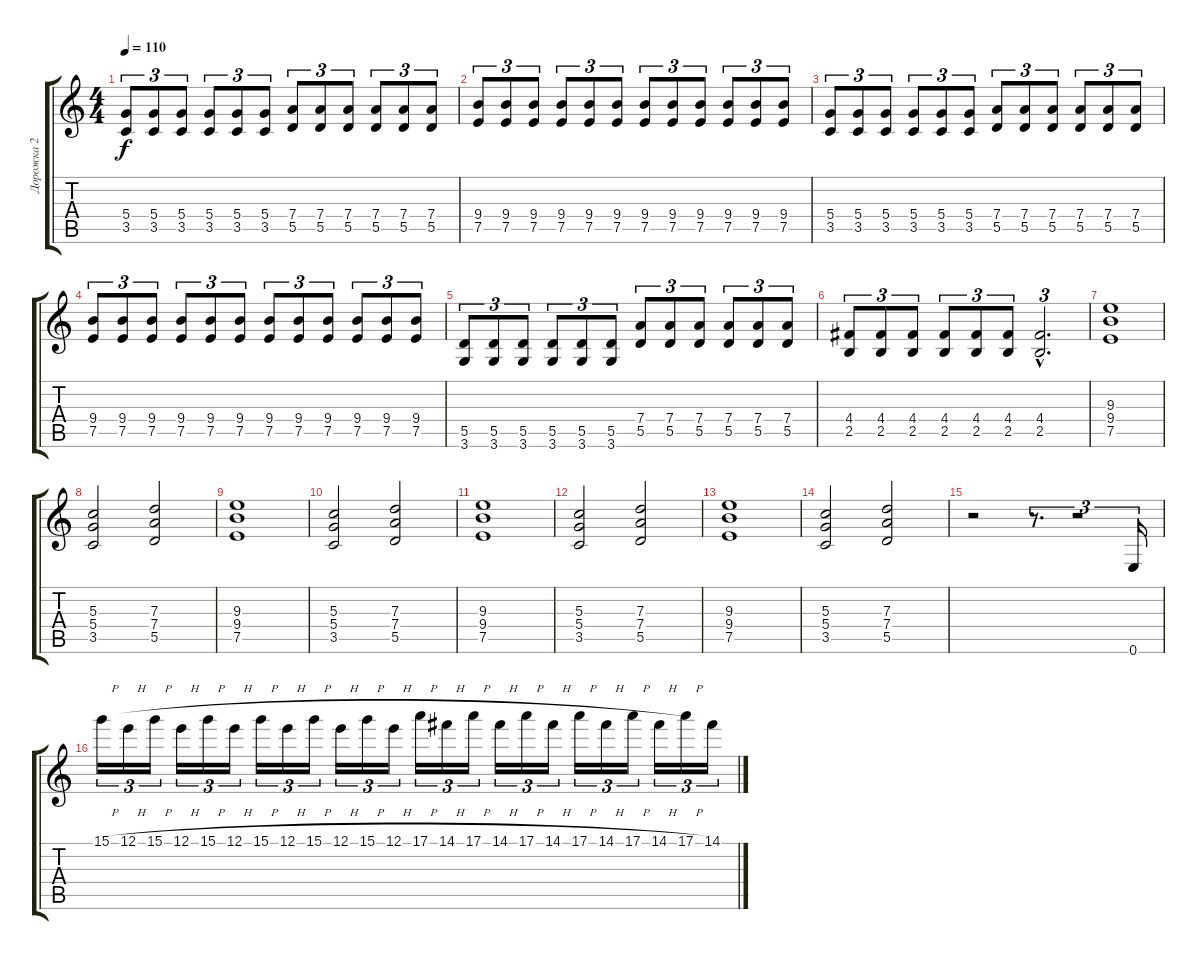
\track ("Дорожка 2" "Дорожка 2") {instrument distortionguitar}
\staff {score tabs}
\tuning (E4 B3 G3 D3 A2 E2) {hide}
\ts (4 4)
\tempo 110
\clef g2
\ks c
(5.4 3.5).8{tu (3 2) dy f} (5.4 3.5).8{tu (3 2)} (5.4 3.5).8{tu (3 2)} (5.4 3.5).8{tu (3 2)} (5.4 3.5).8{tu (3 2)} (5.4 3.5).8{tu (3 2)} (7.4 5.5).8{tu (3 2)} (7.4 5.5).8{tu (3 2)} (7.4 5.5).8{tu (3 2)} (7.4 5.5).8{tu (3 2)} (7.4 5.5).8{tu (3 2)} (7.4 5.5).8{tu (3 2)} |
(9.4 7.5).8{tu (3 2)} (9.4 7.5).8{tu (3 2)} (9.4 7.5).8{tu (3 2)} (9.4 7.5).8{tu (3 2)} (9.4 7.5).8{tu (3 2)} (9.4 7.5).8{tu (3 2)} (9.4 7.5).8{tu (3 2)} (9.4 7.5).8{tu (3 2)} (9.4 7.5).8{tu (3 2)} (9.4 7.5).8{tu (3 2)} (9.4 7.5).8{tu (3 2)} (9.4 7.5).8{tu (3 2)} |
(5.4 3.5).8{tu (3 2)} (5.4 3.5).8{tu (3 2)} (5.4 3.5).8{tu (3 2)} (5.4 3.5).8{tu (3 2)} (5.4 3.5).8{tu (3 2)} (5.4 3.5).8{tu (3 2)} (7.4 5.5).8{tu (3 2)} (7.4 5.5).8{tu (3 2)} (7.4 5.5).8{tu (3 2)} (7.4 5.5).8{tu (3 2)} (7.4 5.5).8{tu (3 2)} (7.4 5.5).8{tu (3 2)} |
(9.4 7.5).8{tu (3 2)} (9.4 7.5).8{tu (3 2)} (9.4 7.5).8{tu (3 2)} (9.4 7.5).8{tu (3 2)} (9.4 7.5).8{tu (3 2)} (9.4 7.5).8{tu (3 2)} (9.4 7.5).8{tu (3 2)} (9.4 7.5).8{tu (3 2)} (9.4 7.5).8{tu (3 2)} (9.4 7.5).8{tu (3 2)} (9.4 7.5).8{tu (3 2)} (9.4 7.5).8{tu (3 2)} |
(5.5 3.6).8{tu (3 2)} (5.5 3.6).8{tu (3 2)} (5.5 3.6).8{tu (3 2)} (5.5 3.6).8{tu (3 2)} (5.5 3.6).8{tu (3 2)} (5.5 3.6).8{tu (3 2)} (7.4 5.5).8{tu (3 2)} (7.4 5.5).8{tu (3 2)} (7.4 5.5).8{tu (3 2)} (7.4 5.5).8{tu (3 2)} (7.4 5.5).8{tu (3 2)} (7.4 5.5).8{tu (3 2)} |
(4.4 2.5).8{tu (3 2)} (4.4 2.5).8{tu (3 2)} (4.4 2.5).8{tu (3 2)} (4.4 2.5).8{tu (3 2)} (4.4 2.5).8{tu (3 2)} (4.4 2.5).8{tu (3 2)} (4.4{hac} 2.5{hac}).2{d tu (3 2)} |
(9.3 9.4 7.5).1{volume 16} |
(5.3 5.4 3.5).2 (7.3 7.4 5.5).2 |
(9.3 9.4 7.5).1 |
(5.3 5.4 3.5).2 (7.3 7.4 5.5).2 |
(9.3 9.4 7.5).1 |
(5.3 5.4 3.5).2 (7.3 7.4 5.5).2 |
(9.3 9.4 7.5).1 |
(5.3 5.4 3.5).2 (7.3 7.4 5.5).2 |
r.2 r.8{d tu (3 2)} r.2{tu (3 2)} 0.6.16{tu (3 2)} |
15.1{h}.16{tu (3 2)} 12.1{h}.16{tu (3 2)} 15.1{h}.16{tu (3 2)} 12.1{h}.16{tu (3 2)} 15.1{h}.16{tu (3 2)} 12.1{h}.16{tu (3 2)} 15.1{h}.16{tu (3 2)} 12.1{h}.16{tu (3 2)} 15.1{h}.16{tu (3 2)} 12.1{h}.16{tu (3 2)} 15.1{h}.16{tu (3 2)} 12.1{h}.16{tu (3 2)} 17.1{h}.16{tu (3 2)} 14.1{h}.16{tu (3 2)} 17.1{h}.16{tu (3 2)} 14.1{h}.16{tu (3 2)} 17.1{h}.16{tu (3 2)} 14.1{h}.16{tu (3 2)} 17.1{h}.16{tu (3 2)} 14.1{h}.16{tu (3 2)} 17.1{h}.16{tu (3 2)} 14.1{h}.16{tu (3 2)} 17.1{h}.16{tu (3 2)} 14.1{h}.16{tu (3 2)}
